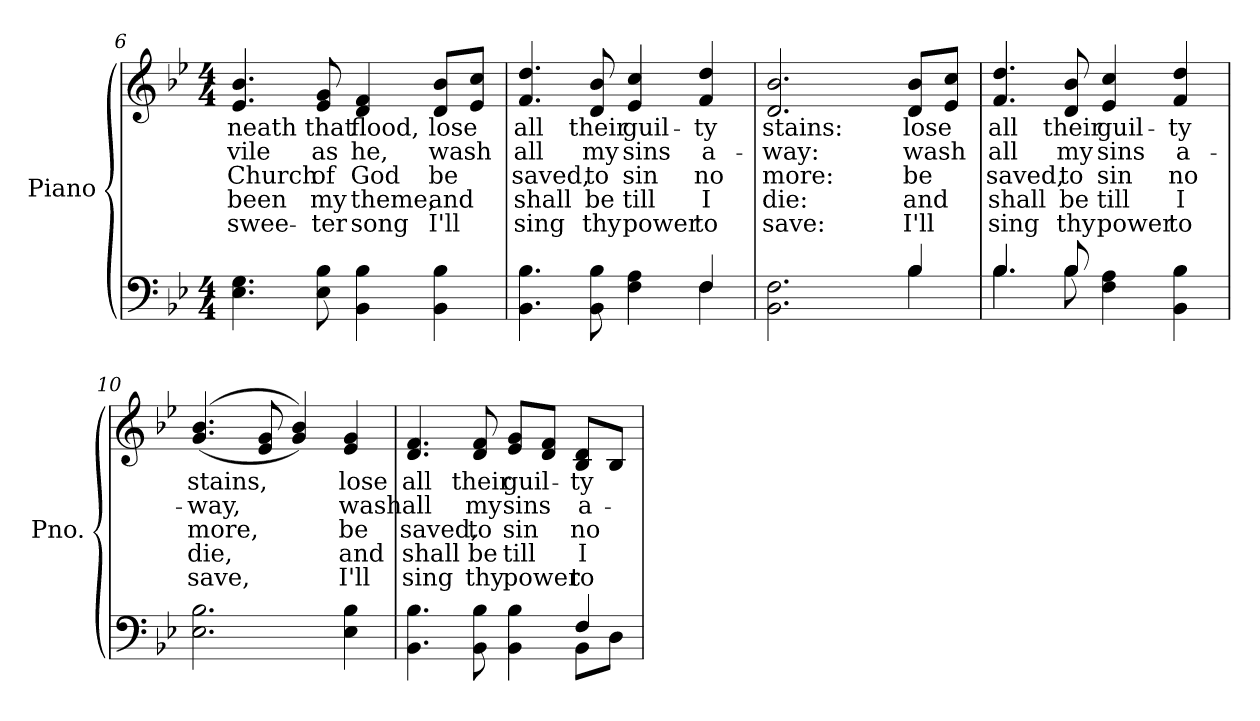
**kern	**kern	**text	**text	**text	**text	**text
*part2	*part1	*part1	*part1	*part1	*part1	*part1
*staff2	*staff1	*staff1	*staff1	*staff1	*staff1	*staff1
*I"Piano	*I"Piano	*	*	*	*	*
*I'Pno.	*I'Pno.	*	*	*	*	*
!!LO:LB:g=z
*clefF4	*clefG2	*	*	*	*	*
*k[b-e-]	*k[b-e-]	*	*	*	*	*
*B-:	*B-:	*	*	*	*	*
*M4/4	*M4/4	*	*	*	*	*
=6	=6	=6	=6	=6	=6	=6
!	!	!LO:LY:b:color=#000000	!LO:LY:b:color=#000000	!LO:LY:b:color=#000000	!LO:LY:b:color=#000000	!LO:LY:b:color=#000000
4.E-i\ 4.Gi	4.e-i/ 4.b-i	-neath	vile	Church	been	swee-
!	!	!LO:LY:b:color=#000000	!LO:LY:b:color=#000000	!LO:LY:b:color=#000000	!LO:LY:b:color=#000000	!LO:LY:b:color=#000000
8E-i\ 8B-i	8e-i/ 8gi	that	as	-of	my	ter
!	!	!LO:LY:b:color=#000000	!LO:LY:b:color=#000000	!LO:LY:b:color=#000000	!LO:LY:b:color=#000000	!LO:LY:b:color=#000000
4BB-i\ 4B-i	4di/ 4fi	flood,	he,	God	theme,	song
!	!	!LO:LY:b:color=#000000	!LO:LY:b:color=#000000	!LO:LY:b:color=#000000	!LO:LY:b:color=#000000	!LO:LY:b:color=#000000
4BB-i\ 4B-i	8di/ 8b-i/L	lose	wash	be	and	I'll
.	8e-i/ 8cci/J	.	.	.	.	.
=7	=7	=7	=7	=7	=7	=7
*^	*	*	*	*	*	*
!	!	!	!LO:LY:b:color=#000000	!LO:LY:b:color=#000000	!LO:LY:b:color=#000000	!LO:LY:b:color=#000000	!LO:LY:b:color=#000000
4.BB-i\ 4.B-i	2ryy	4.fi/ 4.ddi	all	all	saved,	shall	sing
!	!	!	!LO:LY:b:color=#000000	!LO:LY:b:color=#000000	!LO:LY:b:color=#000000	!LO:LY:b:color=#000000	!LO:LY:b:color=#000000
8BB-i\ 8B-i	.	8di/ 8b-i	their	my	to	be	thy
!	!	!	!LO:LY:b:color=#000000	!LO:LY:b:color=#000000	!LO:LY:b:color=#000000	!LO:LY:b:color=#000000	!LO:LY:b:color=#000000
4Fi\ 4Ai	4ryy	4e-i/ 4cci	guil-	sins	sin	till	power
!	!	!	!LO:LY:b:color=#000000	!LO:LY:b:color=#000000	!LO:LY:b:color=#000000	!LO:LY:b:color=#000000	!LO:LY:b:color=#000000
4Fi/	4Fi\	4fi/ 4ddi	-ty	a-	no	I	to
=8	=8	=8	=8	=8	=8	=8	=8
!	!	!	!LO:LY:b:color=#000000	!LO:LY:b:color=#000000	!LO:LY:b:color=#000000	!LO:LY:b:color=#000000	!LO:LY:b:color=#000000
2.BB-i\ 2.Fi	2ryy	2.di/ 2.b-i	stains:	-way:	more:	die:	save:
.	4ryy	.	.	.	.	.	.
!	!	!	!LO:LY:b:color=#000000	!LO:LY:b:color=#000000	!LO:LY:b:color=#000000	!LO:LY:b:color=#000000	!LO:LY:b:color=#000000
4B-i/	4B-i\	8di/ 8b-i/L	lose	wash	be	and	I'll
.	.	8e-i/ 8cci/J	.	.	.	.	.
!!LO:LB:g=z
=9	=9	=9	=9	=9	=9	=9	=9
!	!	!	!LO:LY:b:color=#000000	!LO:LY:b:color=#000000	!LO:LY:b:color=#000000	!LO:LY:b:color=#000000	!LO:LY:b:color=#000000
4.B-i/	4.B-i\	4.fi/ 4.ddi	all	all	saved,	shall	sing
!	!	!	!LO:LY:b:color=#000000	!LO:LY:b:color=#000000	!LO:LY:b:color=#000000	!LO:LY:b:color=#000000	!LO:LY:b:color=#000000
8B-i/	8B-i\	8di/ 8b-i	their	my	to	be	thy
!	!	!	!LO:LY:b:color=#000000	!LO:LY:b:color=#000000	!LO:LY:b:color=#000000	!LO:LY:b:color=#000000	!LO:LY:b:color=#000000
4Fi\ 4Ai	2ryy	4e-i/ 4cci	guil-	sins	sin	till	power
!	!	!	!LO:LY:b:color=#000000	!LO:LY:b:color=#000000	!LO:LY:b:color=#000000	!LO:LY:b:color=#000000	!LO:LY:b:color=#000000
4BB-i\ 4B-i	.	4fi/ 4ddi	-ty	a-	no	I	to
*v	*v	*	*	*	*	*	*
=10	=10	=10	=10	=10	=10	=10
!	!	!LO:LY:b:color=#000000	!LO:LY:b:color=#000000	!LO:LY:b:color=#000000	!LO:LY:b:color=#000000	!LO:LY:b:color=#000000
2.E-i\ 2.B-i	((4.gi/ 4.b-i	stains,	-way,	more,	die,	save,
.	8e-i/ 8gi	.	.	.	.	.
.	4gi/ 4b-i))	.	.	.	.	.
!	!	!LO:LY:b:color=#000000	!LO:LY:b:color=#000000	!LO:LY:b:color=#000000	!LO:LY:b:color=#000000	!LO:LY:b:color=#000000
4E-i\ 4B-i	4e-i/ 4gi	lose	wash	be	and	I'll
=11	=11	=11	=11	=11	=11	=11
*^	*	*	*	*	*	*
!	!	!	!LO:LY:b:color=#000000	!LO:LY:b:color=#000000	!LO:LY:b:color=#000000	!LO:LY:b:color=#000000	!LO:LY:b:color=#000000
4.BB-i\ 4.B-i	2ryy	4.di/ 4.fi	all	all	saved,	shall	sing
!	!	!	!LO:LY:b:color=#000000	!LO:LY:b:color=#000000	!LO:LY:b:color=#000000	!LO:LY:b:color=#000000	!LO:LY:b:color=#000000
8BB-i\ 8B-i	.	8di/ 8fi	their	my	to	be	thy
!	!	!	!LO:LY:b:color=#000000	!LO:LY:b:color=#000000	!LO:LY:b:color=#000000	!LO:LY:b:color=#000000	!LO:LY:b:color=#000000
4BB-i\ 4B-i	4ryy	8e-i/ 8gi/L	guil-	sins	sin	till	power
.	.	8di/ 8fi/J	.	.	.	.	.
!	!	!	!LO:LY:b:color=#000000	!LO:LY:b:color=#000000	!LO:LY:b:color=#000000	!LO:LY:b:color=#000000	!LO:LY:b:color=#000000
4Fi/	8BB-i\L	8B-i/ 8di/L	-ty	a-	no	I	to
.	8Di\J	8B-i/J	.	.	.	.	.
*v	*v	*	*	*	*	*	*
=	=	=	=	=	=	=
*-	*-	*-	*-	*-	*-	*-
